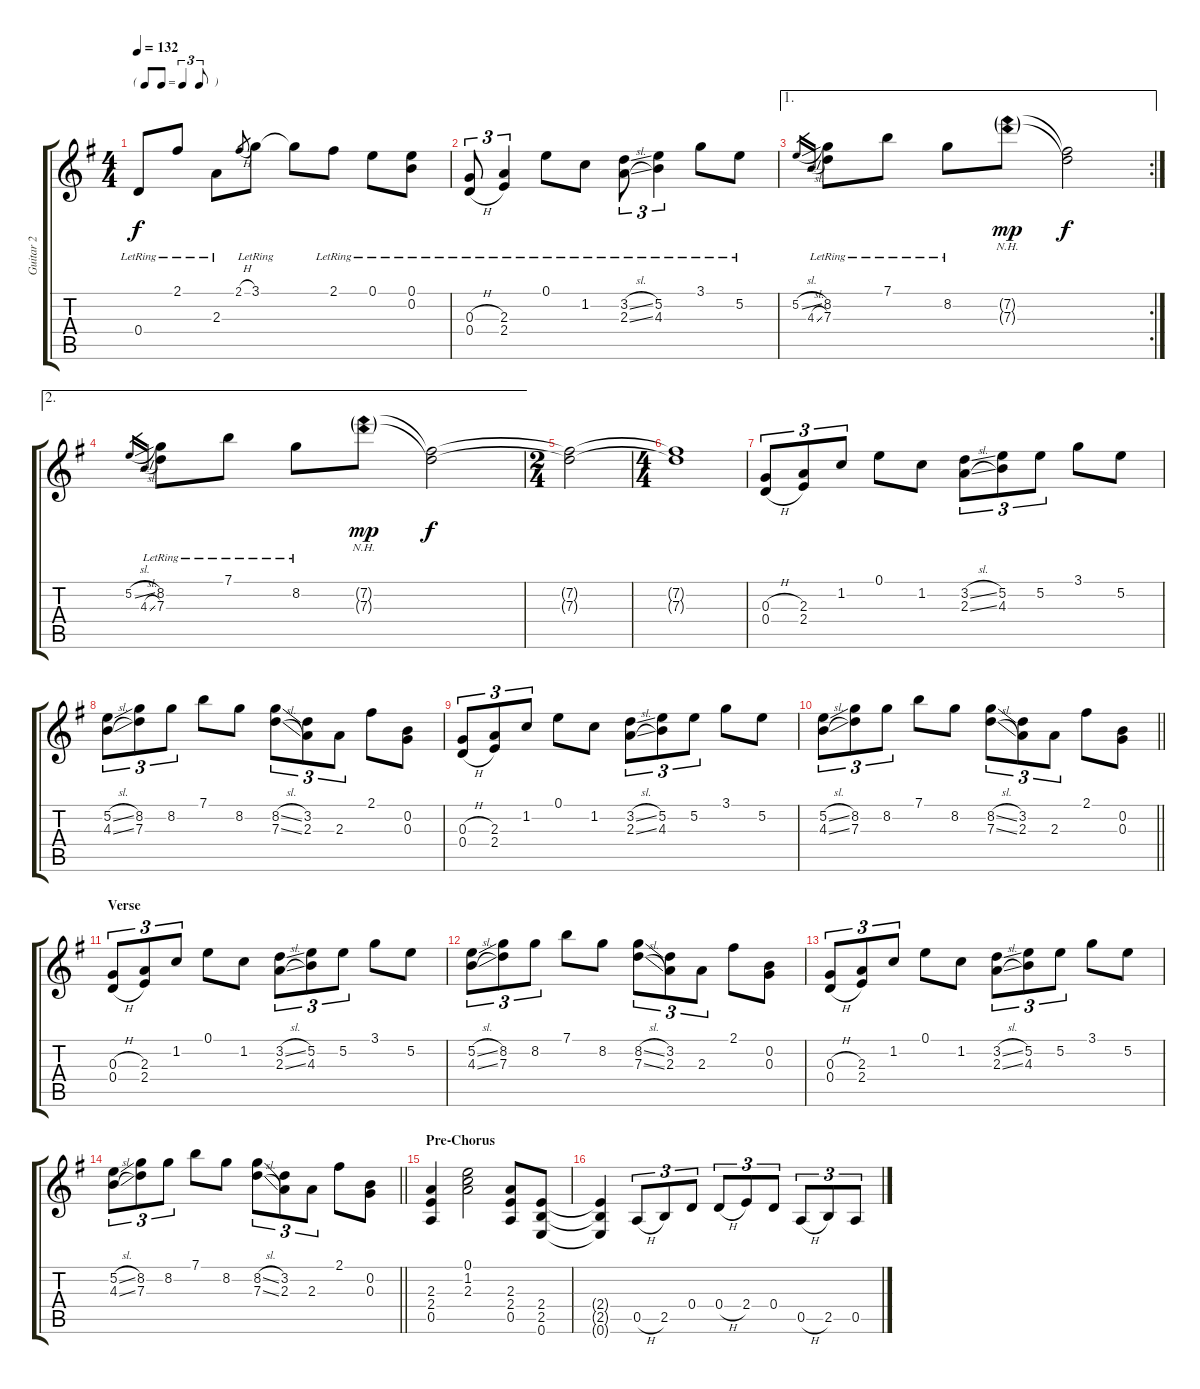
\track ("Guitar 2" "Guitar 2") {instrument electricguitarclean}
\staff {score tabs}
\tuning (E4 B3 G3 D3 A2 E2) {hide}
\ts (4 4)
\tf triplet8th
\tempo 132
\clef g2
\ks eminor
0.4{lr}.8{dy f} 2.1{lr}.8 2.3{lr}.8 2.1{h}.8{gr} 3.1{lr}.8 3.1{t}.8 2.1{lr}.8 0.1{lr}.8 (0.1{lr} 0.2{lr}).8 |
(0.3{h lr} 0.4{h lr}).8{tu (3 2)} (2.3{lr} 2.4{lr}).4{tu (3 2)} 0.1{lr}.8 1.2{lr}.8 (3.2{sl lr} 2.3{sl lr}).8{tu (3 2)} (5.2{lr} 4.3{lr}).4{tu (3 2)} 3.1{lr}.8 5.2{lr}.8 |
\ae 1
\rc 2
5.2{sl}.16{gr} 4.3{sl}.16{gr} (8.2{lr} 7.3{lr}).8 7.1{lr}.8 8.2{lr}.8 (7.2{nh g} 7.3{nh g}).8{dy mp} (7.2{t} 7.3{t}).2{dy f} |
\ae 2
5.2{sl}.16{gr} 4.3{sl}.16{gr} (8.2{lr} 7.3{lr}).8 7.1{lr}.8 8.2{lr}.8 (7.2{nh g} 7.3{nh g}).8{dy mp} (7.2{t} 7.3{t}).2{dy f} |
\ts (2 4)
(7.2{t} 7.3{t}).2 |
\ts (4 4)
(7.2{t} 7.3{t}).1 |
(0.3{h} 0.4{h}).8{tu (3 2)} (2.3 2.4).8{tu (3 2)} 1.2.8{tu (3 2)} 0.1.8 1.2.8 (3.2{sl} 2.3{sl}).8{tu (3 2)} (5.2 4.3).8{tu (3 2)} 5.2.8{tu (3 2)} 3.1.8 5.2.8 |
(5.2{sl} 4.3{sl}).8{tu (3 2)} (8.2 7.3).8{tu (3 2)} 8.2.8{tu (3 2)} 7.1.8 8.2.8 (8.2{sl} 7.3{sl}).8{tu (3 2)} (3.2 2.3).8{tu (3 2)} 2.3.8{tu (3 2)} 2.1.8 (0.2 0.3).8 |
(0.3{h} 0.4{h}).8{tu (3 2)} (2.3 2.4).8{tu (3 2)} 1.2.8{tu (3 2)} 0.1.8 1.2.8 (3.2{sl} 2.3{sl}).8{tu (3 2)} (5.2 4.3).8{tu (3 2)} 5.2.8{tu (3 2)} 3.1.8 5.2.8 |
\barLineRight lightlight
(5.2{sl} 4.3{sl}).8{tu (3 2)} (8.2 7.3).8{tu (3 2)} 8.2.8{tu (3 2)} 7.1.8 8.2.8 (8.2{sl} 7.3{sl}).8{tu (3 2)} (3.2 2.3).8{tu (3 2)} 2.3.8{tu (3 2)} 2.1.8 (0.2 0.3).8 |
\section ("" "Verse")
(0.3{h} 0.4{h}).8{tu (3 2)} (2.3 2.4).8{tu (3 2)} 1.2.8{tu (3 2)} 0.1.8 1.2.8 (3.2{sl} 2.3{sl}).8{tu (3 2)} (5.2 4.3).8{tu (3 2)} 5.2.8{tu (3 2)} 3.1.8 5.2.8 |
(5.2{sl} 4.3{sl}).8{tu (3 2)} (8.2 7.3).8{tu (3 2)} 8.2.8{tu (3 2)} 7.1.8 8.2.8 (8.2{sl} 7.3{sl}).8{tu (3 2)} (3.2 2.3).8{tu (3 2)} 2.3.8{tu (3 2)} 2.1.8 (0.2 0.3).8 |
(0.3{h} 0.4{h}).8{tu (3 2)} (2.3 2.4).8{tu (3 2)} 1.2.8{tu (3 2)} 0.1.8 1.2.8 (3.2{sl} 2.3{sl}).8{tu (3 2)} (5.2 4.3).8{tu (3 2)} 5.2.8{tu (3 2)} 3.1.8 5.2.8 |
\barLineRight lightlight
(5.2{sl} 4.3{sl}).8{tu (3 2)} (8.2 7.3).8{tu (3 2)} 8.2.8{tu (3 2)} 7.1.8 8.2.8 (8.2{sl} 7.3{sl}).8{tu (3 2)} (3.2 2.3).8{tu (3 2)} 2.3.8{tu (3 2)} 2.1.8 (0.2 0.3).8 |
\section ("" "Pre-Chorus")
(2.3 2.4 0.5).4 (0.1 1.2 2.3).2 (2.3 2.4 0.5).8 (2.4 2.5 0.6).8 |
(2.4{t} 2.5{t} 0.6{t}).4 0.5{h}.8{tu (3 2)} 2.5.8{tu (3 2)} 0.4.8{tu (3 2)} 0.4{h}.8{tu (3 2)} 2.4.8{tu (3 2)} 0.4.8{tu (3 2)} 0.5{h}.8{tu (3 2)} 2.5.8{tu (3 2)} 0.5.8{tu (3 2)}
